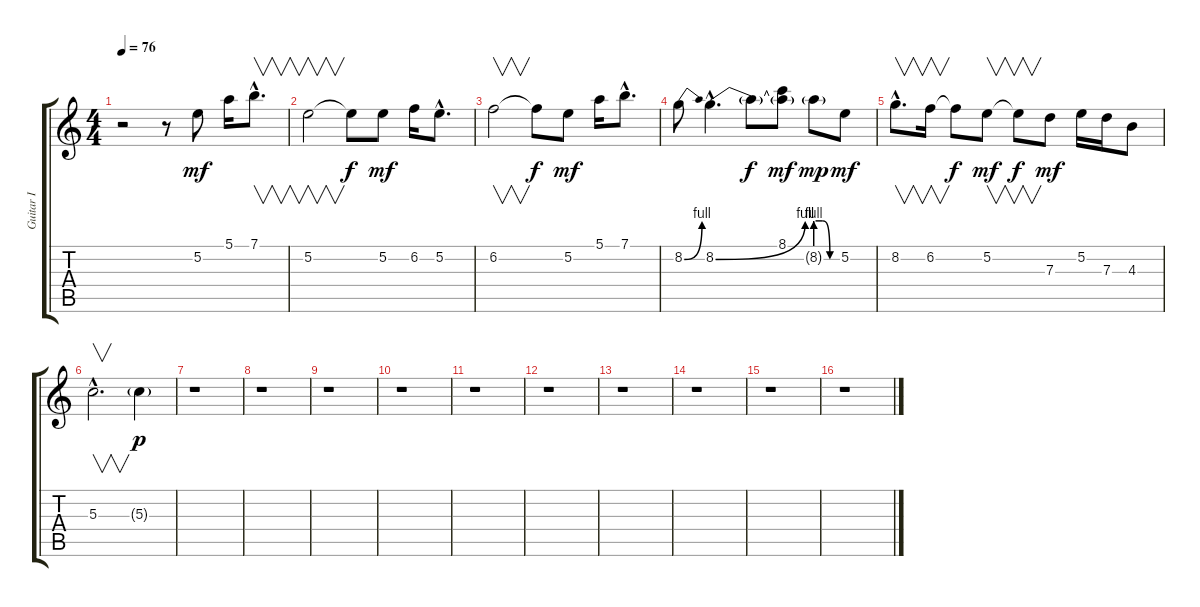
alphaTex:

\track ("Guitar I" "Guitar I") {instrument overdrivenguitar}
\staff {score tabs}
\tuning (E4 B3 G3 D3 A2 E2) {hide}
\ts (4 4)
\tempo 76
\clef g2
\ks c
r.2{dy mf instrument overdrivenguitar} r.8 5.2.8 5.1.16 7.1{hac}.8{v d} |
5.2.2{v} 5.2{t}.8{dy f} 5.2.8{dy mf} 6.2.16 5.2{hac}.8{d} |
6.2.2{v} 6.2{t}.8{dy f} 5.2.8{dy mf} 5.1.16 7.1{hac}.8{d} |
8.2{be (bend 0 0 60 4)}.8 8.2{be (bend 0 0 60 4) hac}.4{d} 8.2{t}.8{dy f} (8.1 8.2{t}).8{dy mf} 8.2{be (custom 0 4 20 4 40 0 60 0) g}.8{dy mp} 5.2.8{dy mf} |
8.2{hac}.8{v d} 6.2.16{v} 6.2{t}.8{dy f} 5.2.8{v dy mf} 5.2{t}.8{v dy f} 7.3.8{dy mf} 5.2.16 7.3.16 4.3.8 |
5.3{hac}.2{v d} 5.3{g}.4{dy p} |
r.1 |
r.1 |
r.1 |
r.1 |
r.1 |
r.1 |
r.1 |
r.1 |
r.1 |
r.1
